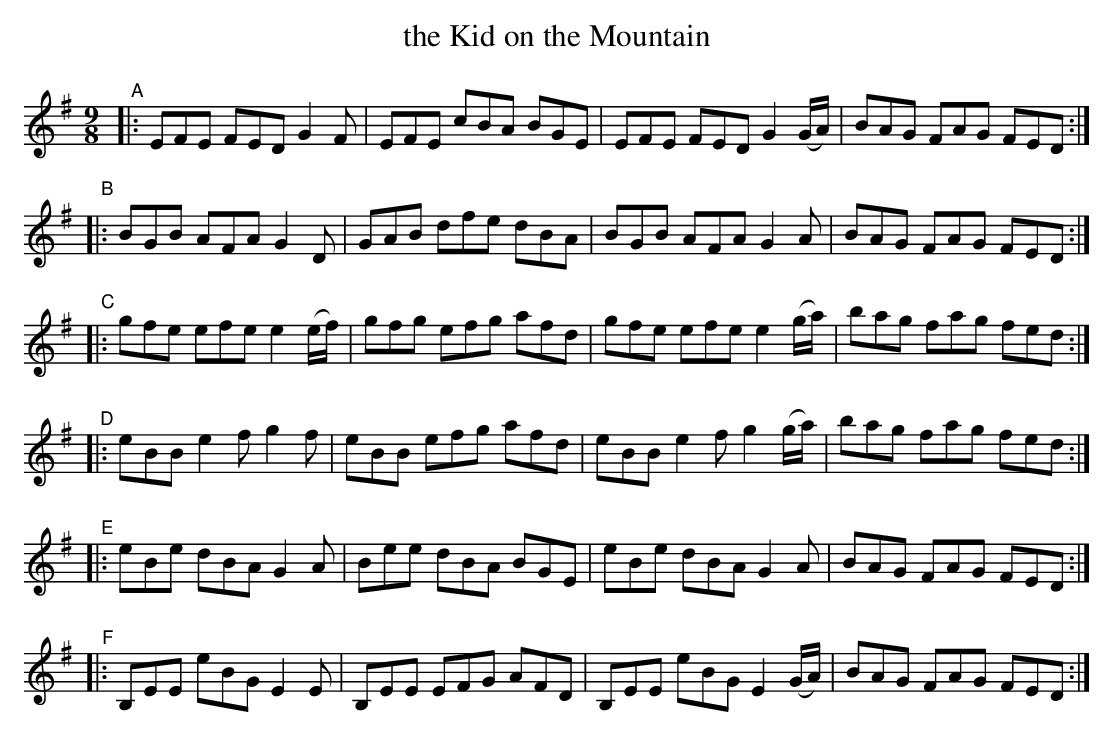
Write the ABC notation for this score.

X:1
T: the Kid on the Mountain
M: 9/8
L: 1/8
K: Em
"^A"|: EFE  FED G2F | EFE cBA BGE  | EFE FED G2(G/A/) | BAG FAG FED :|
"^B"|: BGB  AFA G2D | GAB dfe dBA  | BGB AFA G2A | BAG FAG FED :|
"^C"|: gfe  efe e2(e/f/) | gfg efg afd | gfe efe e2(g/a/) | bag fag fed :|
"^D"|: eBB  e2f g2f | eBB efg afd  | eBB e2f g2(g/a/) | bag fag fed :|
"^E"|: eBe  dBA G2A | Bee dBA BGE  | eBe dBA G2A | BAG FAG FED :|
"^F"|: B,EE eBG E2E | B,EE EFG AFD | B,EE eBG E2(G/A/) | BAG FAG FED :|
